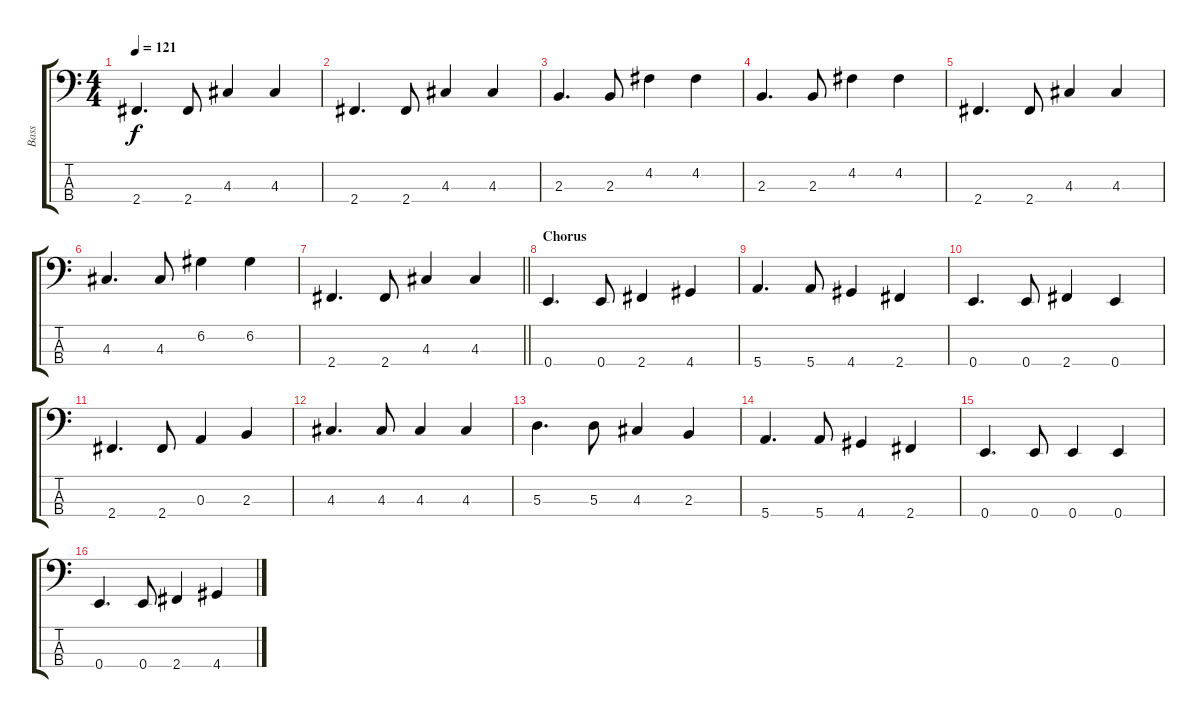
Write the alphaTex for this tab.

\track ("Bass" "Bass") {instrument electricbassfinger}
\staff {score tabs}
\tuning (G2 D2 A1 E1) {hide}
\ts (4 4)
\tempo 121
\clef f4
\ks c
2.4.4{d dy f} 2.4.8 4.3.4 4.3.4 |
2.4.4{d} 2.4.8 4.3.4 4.3.4 |
2.3.4{d} 2.3.8 4.2.4 4.2.4 |
2.3.4{d} 2.3.8 4.2.4 4.2.4 |
2.4.4{d} 2.4.8 4.3.4 4.3.4 |
4.3.4{d} 4.3.8 6.2.4 6.2.4 |
\barLineRight lightlight
2.4.4{d} 2.4.8 4.3.4 4.3.4 |
\section ("" "Chorus")
0.4.4{d} 0.4.8 2.4.4 4.4.4 |
5.4.4{d} 5.4.8 4.4.4 2.4.4 |
0.4.4{d} 0.4.8 2.4.4 0.4.4 |
2.4.4{d} 2.4.8 0.3.4 2.3.4 |
4.3.4{d} 4.3.8 4.3.4 4.3.4 |
5.3.4{d} 5.3.8 4.3.4 2.3.4 |
5.4.4{d} 5.4.8 4.4.4 2.4.4 |
0.4.4{d} 0.4.8 0.4.4 0.4.4 |
0.4.4{d} 0.4.8 2.4.4 4.4.4
